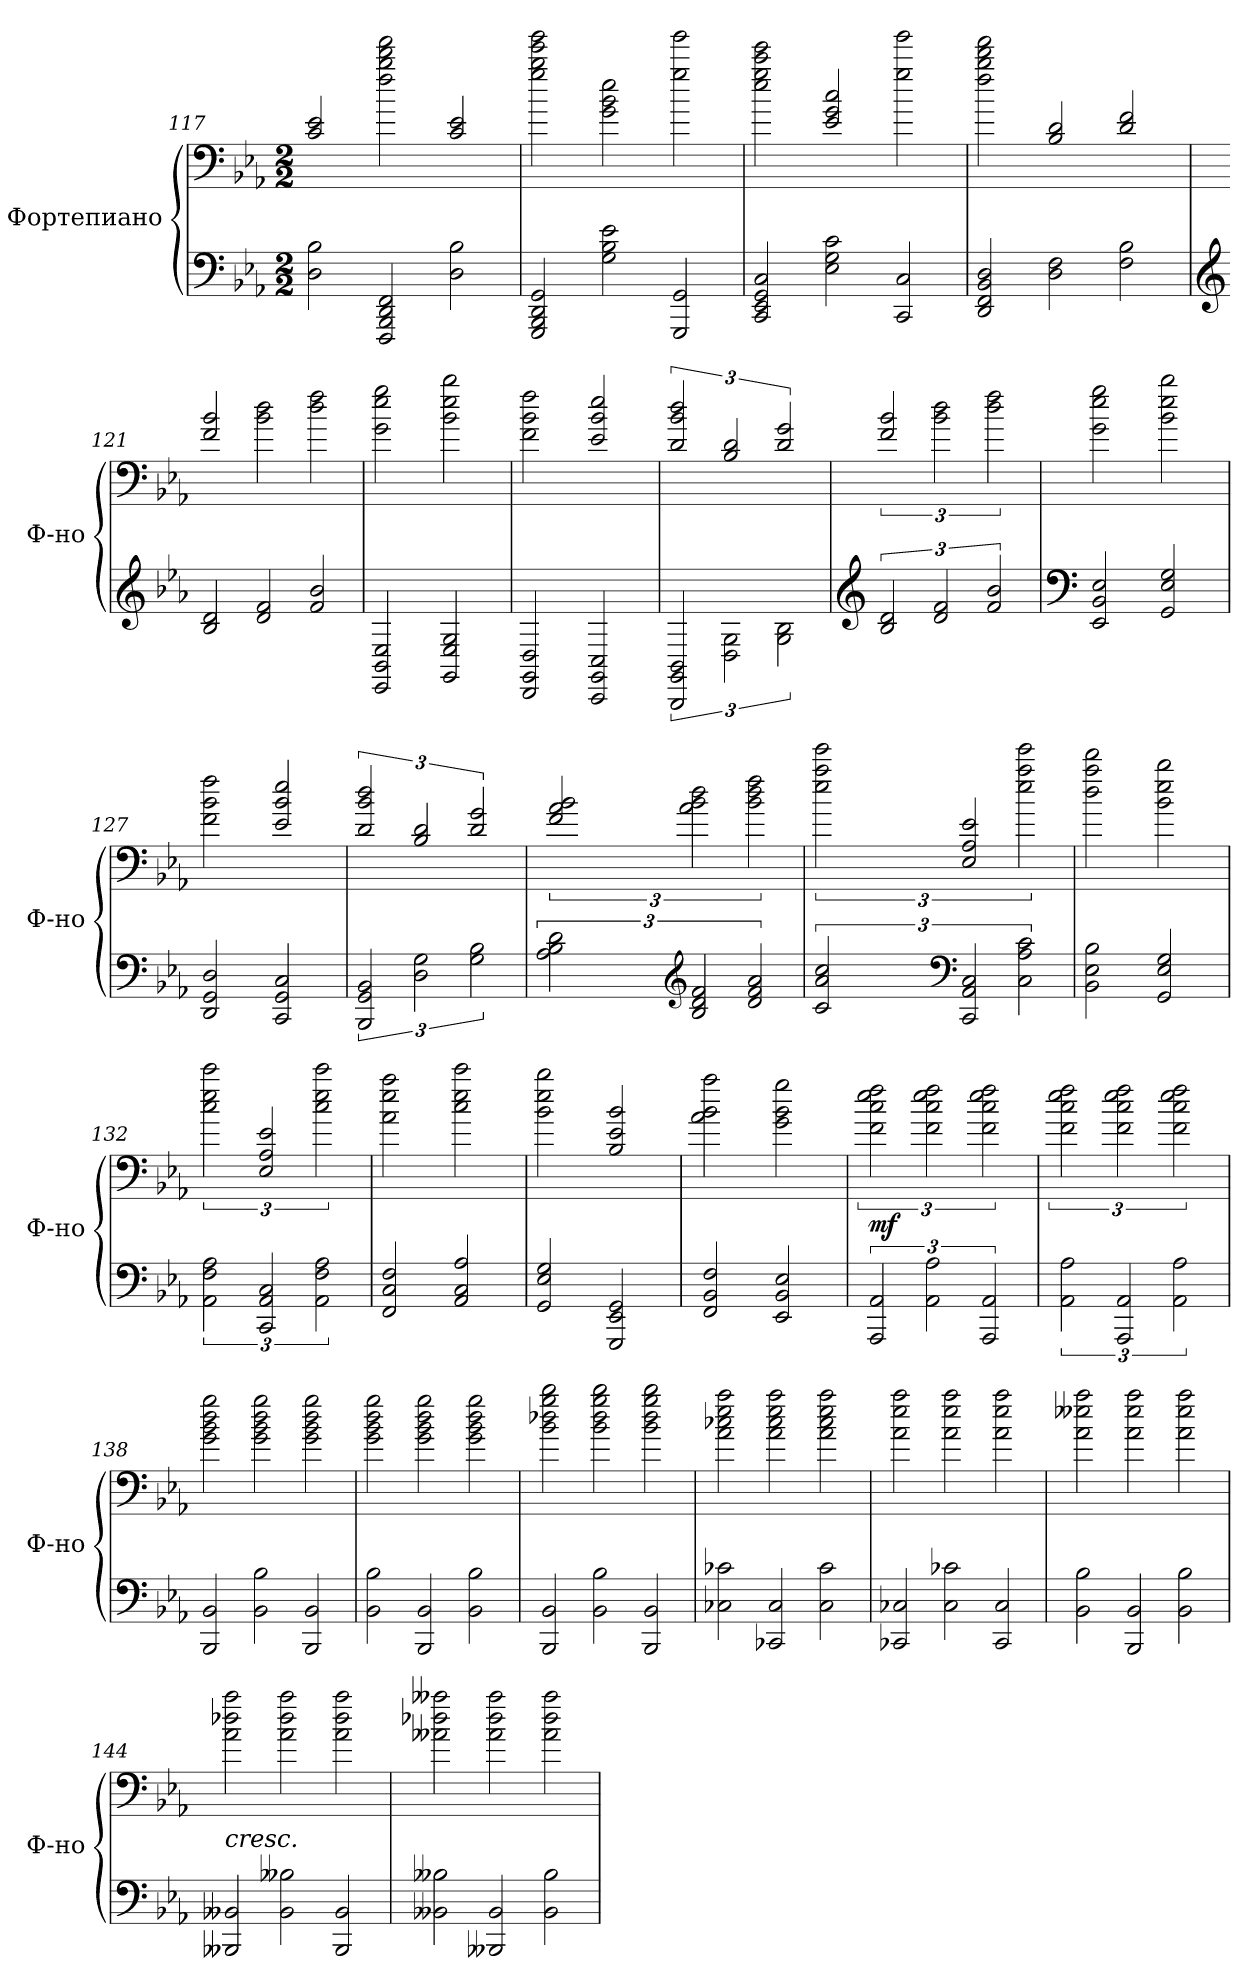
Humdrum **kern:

**kern	**kern	**dynam
*part1	*part1	*part1
*staff2	*staff1	*staff1/2
*I"Фортепиано	*	*
*I'Ф-но	*	*
*clefF4	*clefF4	*
*k[b-e-a-]	*k[b-e-a-]	*
*M2/2	*M2/2	*
*Xtuplet	*Xtuplet	*
=117	=117	=117
3D\ 3B-\	3c/ 3e-/	.
3FFF/ 3BBB-/ 3DD/ 3FF/	3ff\ 3bb-\ 3ddd\ 3fff\	.
3D\ 3B-\	3c/ 3e-/	.
=118	=118	=118
3GGG/ 3BBB-/ 3DD/ 3GG/	3gg\ 3bb-\ 3eee-\ 3ggg\	.
3G\ 3B-\ 3e-\	3g\ 3b-\ 3ee-\	.
3GGG/ 3GG/	3gg\ 3ggg\	.
=119	=119	=119
3CC/ 3EE-/ 3GG/ 3C/	3ee-\ 3gg\ 3ccc\ 3eee-\	.
3E-\ 3G\ 3c\	3e-/ 3g/ 3cc/	.
3CC/ 3C/	3gg\ 3ggg\	.
=120	=120	=120
3DD/ 3FF/ 3BB-/ 3D/	3ff\ 3bb-\ 3ddd\ 3fff\	.
3D\ 3F\	3B-/ 3d/	.
3F\ 3B-\	3d/ 3f/	.
=121	=121	=121
*clefG2	*	*
3B-/ 3d/	3f/ 3b-/	.
3d/ 3f/	3b-\ 3dd\	.
3f/ 3b-/	3dd\ 3ff\	.
!!LO:LB:g=z
=122	=122	=122
2EE-/ 2BB-/ 2E-/	2g\ 2ee-\ 2gg\	.
2GG/ 2E-/ 2G/	2b-\ 2ee-\ 2bb-\	.
=123	=123	=123
2DD/ 2GG/ 2D/	2f\ 2b-\ 2ff\	.
2CC/ 2GG/ 2C/	2e-/ 2b-/ 2ee-/	.
=124	=124	=124
*tuplet	*tuplet	*
3BBB-/ 3GG/ 3BB-/	3d/ 3b-/ 3dd/	.
3D\ 3G\	3B-/ 3d/	.
3G\ 3B-\	3d/ 3g/	.
=125	=125	=125
*clefG2	*	*
3B-/ 3d/	3f/ 3b-/	.
3d/ 3f/	3b-\ 3dd\	.
3f/ 3b-/	3dd\ 3ff\	.
=126	=126	=126
*clefF4	*	*
2EE-/ 2BB-/ 2E-/	2g\ 2ee-\ 2gg\	.
2GG/ 2E-/ 2G/	2b-\ 2ee-\ 2bb-\	.
=127	=127	=127
2DD/ 2GG/ 2D/	2f\ 2b-\ 2ff\	.
2CC/ 2GG/ 2C/	2e-/ 2b-/ 2ee-/	.
=128	=128	=128
3BBB-/ 3GG/ 3BB-/	3d/ 3b-/ 3dd/	.
3D\ 3G\	3B-/ 3d/	.
3G\ 3B-\	3d/ 3g/	.
=129	=129	=129
3A-\ 3B-\ 3d\	3f/ 3a-/ 3b-/	.
*clefG2	*	*
3B-/ 3d/ 3f/	3a-\ 3b-\ 3dd\	.
3d/ 3f/ 3a-/	3b-\ 3dd\ 3ff\	.
!!LO:LB:g=z
=130	=130	=130
3c/ 3a-/ 3cc/	3ee-\ 3aa-\ 3eee-\	.
*clefF4	*	*
3CC/ 3AA-/ 3C/	3E-/ 3A-/ 3e-/	.
3C\ 3A-\ 3c\	3ee-\ 3aa-\ 3eee-\	.
=131	=131	=131
2BB-\ 2E-\ 2B-\	2dd\ 2aa-\ 2ddd\	.
2GG/ 2E-/ 2G/	2b-\ 2ee-\ 2bb-\	.
=132	=132	=132
3AA-\ 3F\ 3A-\	3cc\ 3ee-\ 3ccc\	.
3CC/ 3AA-/ 3C/	3E-/ 3A-/ 3e-/	.
3AA-\ 3F\ 3A-\	3cc\ 3ee-\ 3ccc\	.
=133	=133	=133
2FF/ 2C/ 2F/	2a-\ 2ee-\ 2aa-\	.
2AA-/ 2C/ 2A-/	2cc\ 2ee-\ 2ccc\	.
=134	=134	=134
2GG/ 2E-/ 2G/	2b-\ 2ee-\ 2bb-\	.
2GGG/ 2EE-/ 2GG/	2B-/ 2e-/ 2b-/	.
=135	=135	=135
2FF/ 2BB-/ 2F/	2a-\ 2b-\ 2aa-\	.
2EE-/ 2BB-/ 2E-/	2g\ 2b-\ 2gg\	.
=136	=136	=136
!	!	!LO:DY:b
3AAA-/ 3AA-/	3f\ 3cc\ 3ee-\ 3ff\	mf
3AA-\ 3A-\	3f\ 3cc\ 3ee-\ 3ff\	.
3AAA-/ 3AA-/	3f\ 3cc\ 3ee-\ 3ff\	.
=137	=137	=137
3AA-\ 3A-\	3f\ 3cc\ 3ee-\ 3ff\	.
3AAA-/ 3AA-/	3f\ 3cc\ 3ee-\ 3ff\	.
3AA-\ 3A-\	3f\ 3cc\ 3ee-\ 3ff\	.
=138	=138	=138
*Xtuplet	*Xtuplet	*
3BBB-/ 3BB-/	3g\ 3b-\ 3dd\ 3gg\	.
3BB-\ 3B-\	3g\ 3b-\ 3dd\ 3gg\	.
3BBB-/ 3BB-/	3g\ 3b-\ 3dd\ 3gg\	.
!!LO:PB:g=z
=139	=139	=139
3BB-\ 3B-\	3g\ 3b-\ 3dd\ 3gg\	.
3BBB-/ 3BB-/	3g\ 3b-\ 3dd\ 3gg\	.
3BB-\ 3B-\	3g\ 3b-\ 3dd\ 3gg\	.
=140	=140	=140
3BBB-/ 3BB-/	3b-\ 3dd-X\ 3gg\ 3bb-\	.
3BB-\ 3B-\	3b-\ 3dd-\ 3gg\ 3bb-\	.
3BBB-/ 3BB-/	3b-\ 3dd-\ 3gg\ 3bb-\	.
=141	=141	=141
3C-X\ 3c-X\	3a-\ 3cc-X\ 3ee-\ 3aa-\	.
3CC-X/ 3C-/	3a-\ 3cc-\ 3ee-\ 3aa-\	.
3C-\ 3c-\	3a-\ 3cc-\ 3ee-\ 3aa-\	.
=142	=142	=142
3CC-X/ 3C-X/	3a-\ 3ee-\ 3aa-\	.
3C-\ 3c-X\	3a-\ 3ee-\ 3aa-\	.
3CC-/ 3C-/	3a-\ 3ee-\ 3aa-\	.
=143	=143	=143
3BB-\ 3B-\	3a-\ 3ee--X\ 3aa-\	.
3BBB-/ 3BB-/	3a-\ 3ee--\ 3aa-\	.
3BB-\ 3B-\	3a-\ 3ee--\ 3aa-\	.
=144	=144	=144
!LO:TX:a:i:t=cresc.	!	!
3BBB--X/ 3BB--X/	3a-\ 3dd-X\ 3aa-\	.
3BB--\ 3B--X\	3a-\ 3dd-\ 3aa-\	.
3BBB--/ 3BB--/	3a-\ 3dd-\ 3aa-\	.
=145	=145	=145
3BB--X\ 3B--X\	3a--X\ 3dd-X\ 3aa--X\	.
3BBB--X/ 3BB--/	3a--\ 3dd-\ 3aa--\	.
3BB--\ 3B--\	3a--\ 3dd-\ 3aa--\	.
=	=	=
*-	*-	*-
